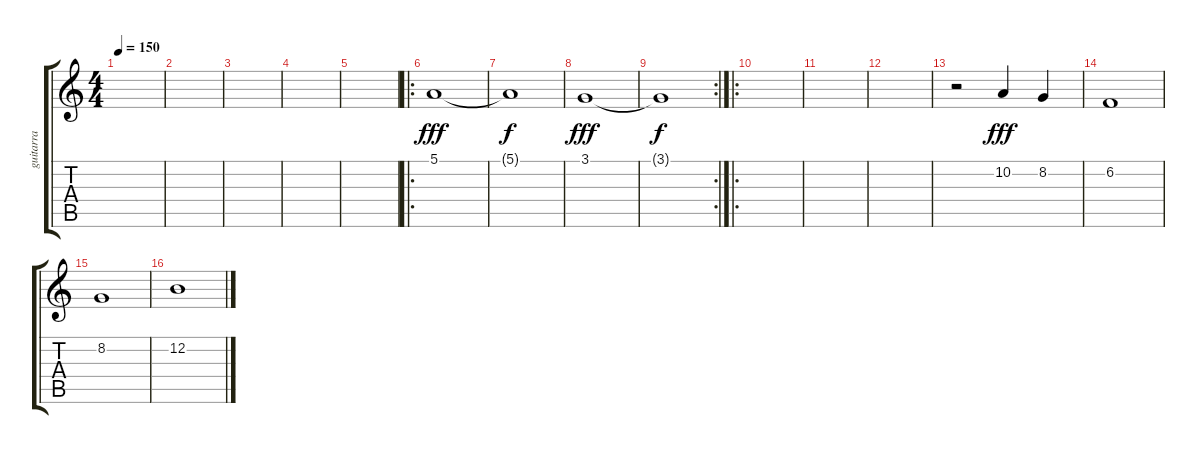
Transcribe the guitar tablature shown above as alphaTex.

\track ("guitarra" "guitarra") {instrument choiraahs}
\staff {score tabs}
\tuning (E4 B3 G3 D3 A2 E2) {hide}
\ts (4 4)
\tempo 150
\clef g2
\ks c
|
|
|
|
|
\ro
5.1.1{dy fff} |
5.1{t}.1{dy f} |
3.1.1{dy fff} |
\rc 2
3.1{t}.1{dy f} |
\ro
|
|
|
r.2 10.2.4{dy fff} 8.2.4 |
6.2.1 |
8.2.1 |
12.2.1
